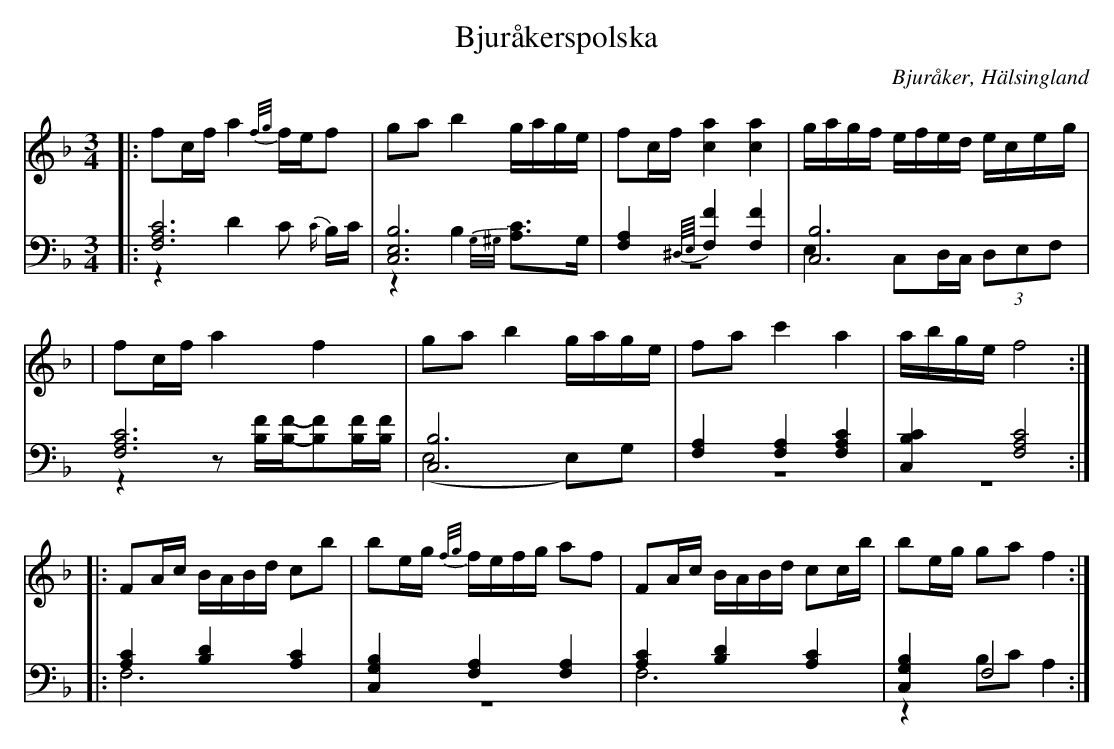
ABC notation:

X:1
T: Bjuråkerspolska
O: Bjuråker, Hälsingland
M: 3/4
L: 1/8
K: F
V:1
V:2
V:3 merge
V: 1
|:fc/f/ a2 {f/g/}f/e/f|ga b2 g/a/g/e/|fc/f/ [c2a2] [c2a2]|g/a/g/f/ e/f/e/d/ e/c/e/g/|
|fc/f/ a2 f2|ga b2 g/a/g/e/|fa c'2 a2| a/b/g/e/ f4:|
|:FA/c/ B/A/B/d/ cb|be/g/ {f/g/}f/e/f/g/ af|FA/c/ B/A/B/d/ cc/b/|be/g/ ga f2:|
V:2 clef=bass
|:[F,6A,6C6]|[C,6E,6B,6]|[F,2A,2] {^D,//E,//}[F,2F2] [F,2F2]|[C,6B,6]|
[F,6A,6C6]|[C,6B,6]|[F,2A,2] [F,2A,2] [F,2A,2C2]|[C,2B,2C2] [F,4A,4C4]:|
 |:[A,2C2] [B,2D2] [A,2C2]|[C,2G,2B,2] [F,2A,2] [F,2A,2]|[A,2C2] [B,2D2] [A,2C2]|[C,2G,2B,2] F,4 :|
V:3 clef=bass
 |:z2D2 C {C/}B,/C/|z2 B,2 {G,/^G,/}[A,C]>G,|z6|E,2 C,D,/C,/ (3D,E,F,|
 |z2 z[B,/F/][B,/F/]-[B,F][B,/F/][B,/F/]|(E,4 E,)G,|z6|z6:|
|:F,6|z6|F,6|z2 B,C A,2:|
